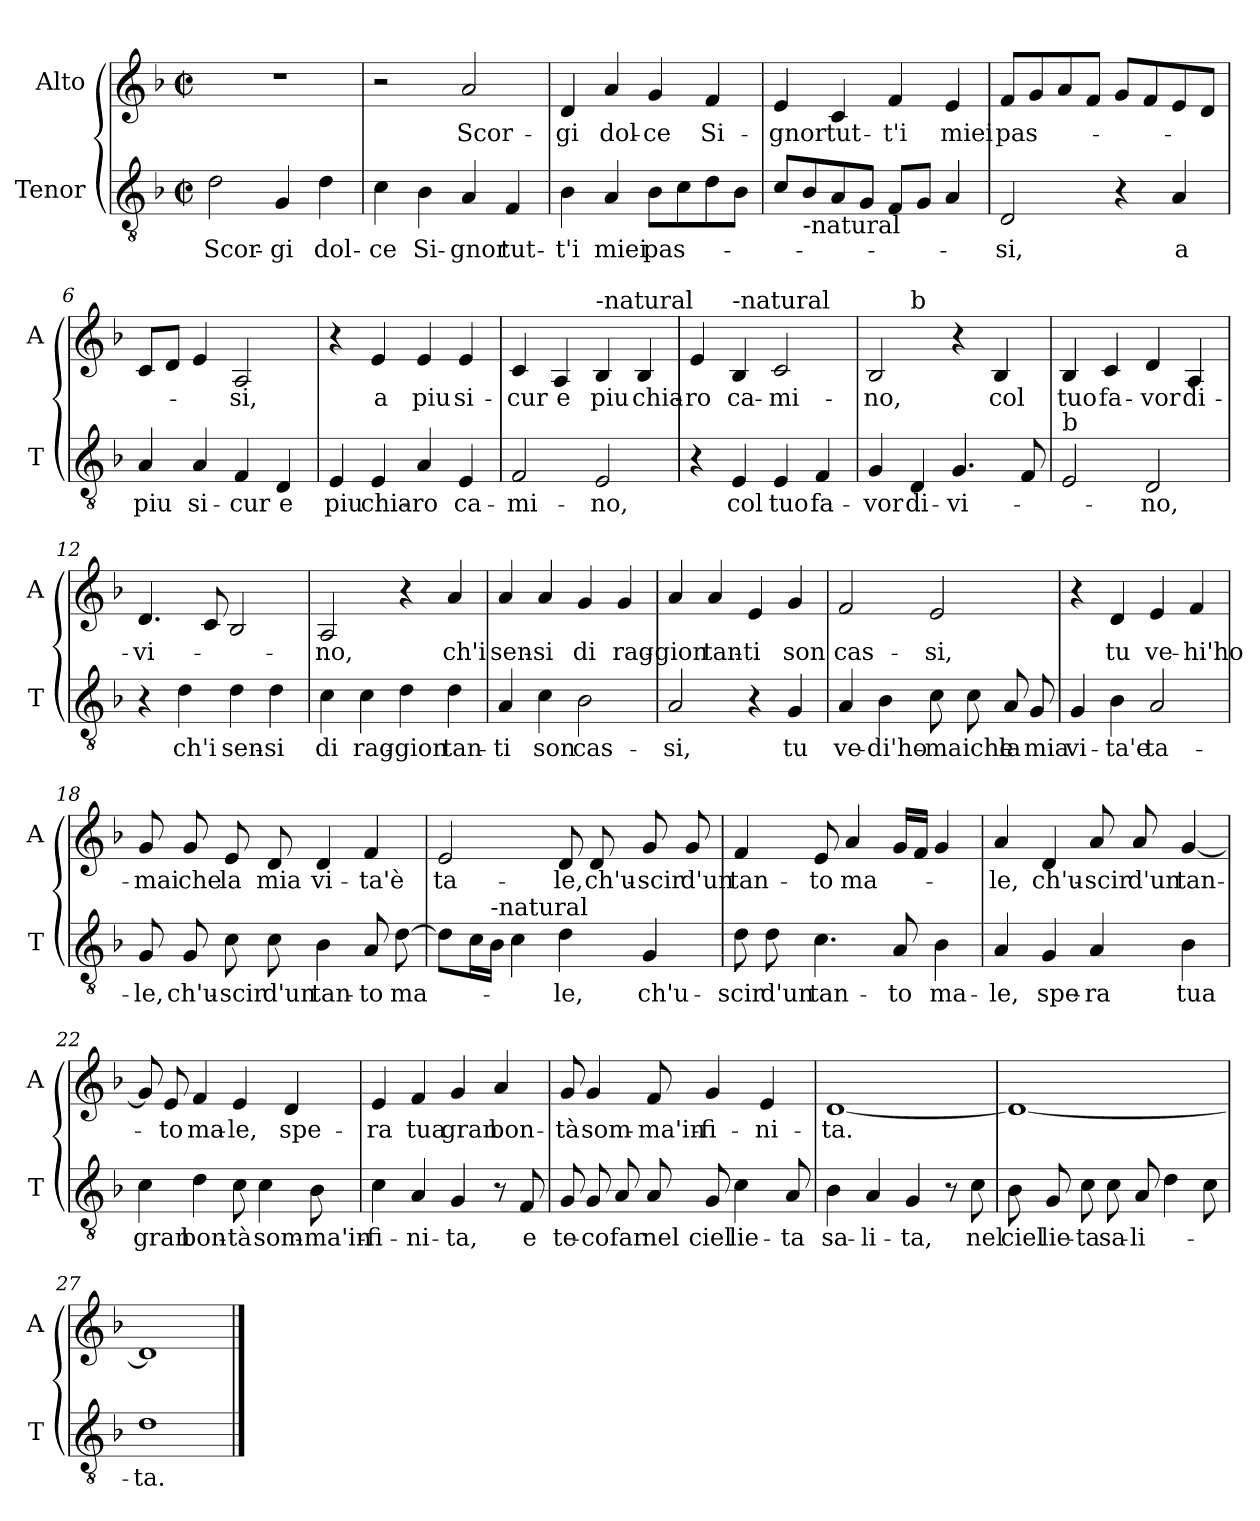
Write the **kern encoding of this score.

**kern	**text	**kern	**text
*part2	*part2	*part1	*part1
*staff2	*staff2	*staff1	*staff1
*I"Tenor	*	*I"Alto	*
*I'T	*	*I'A	*
*clefGv2	*	*clefG2	*
*k[b-]	*	*k[b-]	*
*F:	*	*F:	*
*M2/2	*	*M2/2	*
*met(c|)	*	*met(c|)	*
=1	=1	=1	=1
!	!LO:LY:b	!	!
2d\	Scor-	1r	.
!	!LO:LY:b	!	!
4G/	-gi	.	.
!	!LO:LY:b	!	!
4d\	dol-	.	.
=2	=2	=2	=2
!	!LO:LY:b	!	!
4c\	-ce	2r	.
!	!LO:LY:b	!	!
4B-\	Si-	.	.
!	!LO:LY:b	!	!LO:LY:b
4A/	-gnor	2a/	Scor-
!	!LO:LY:b	!	!
4F/	tut-	.	.
=3	=3	=3	=3
!	!LO:LY:b	!	!LO:LY:b
4B-\	-t'i	4d/	-gi
!	!LO:LY:b	!	!LO:LY:b
4A/	miei	4a/	dol-
!	!LO:LY:b	!	!LO:LY:b
8B-\L	pas-	4g/	-ce
8c\	.	.	.
!	!	!	!LO:LY:b
8d\	.	4f/	Si-
8B-\J	.	.	.
=4	=4	=4	=4
!	!	!	!LO:LY:b
8c/L	.	4e/	-gnor
!LO:TX:b:t=-natural	!	!	!
8B-/	.	.	.
!	!	!	!LO:LY:b
8A/	.	4c/	tut-
8G/J	.	.	.
!	!	!	!LO:LY:b
8F/L	.	4f/	-t'i
8G/J	.	.	.
!	!	!	!LO:LY:b
4A/	.	4e/	miei
!!LO:LB:g=z
=5	=5	=5	=5
!	!LO:LY:b	!	!LO:LY:b
2D/	-si,	8f/L	pas-
.	.	8g/	.
.	.	8a/	.
.	.	8f/J	.
4r	.	8g/L	.
.	.	8f/	.
!	!LO:LY:b	!	!
4A/	a	8e/	.
.	.	8d/J	.
=6	=6	=6	=6
!	!LO:LY:b	!	!
4A/	piu	8c/L	.
.	.	8d/J	.
!	!LO:LY:b	!	!
4A/	si-	4e/	.
!	!LO:LY:b	!	!LO:LY:b
4F/	-cur	2A/	-si,
!	!LO:LY:b	!	!
4D/	e	.	.
=7	=7	=7	=7
!	!LO:LY:b	!	!
4E/	piu	4r	.
!	!LO:LY:b	!	!LO:LY:b
4E/	chia-	4e/	a
!	!LO:LY:b	!	!LO:LY:b
4A/	-ro	4e/	piu
!	!LO:LY:b	!	!LO:LY:b
4E/	ca-	4e/	si-
=8	=8	=8	=8
!	!LO:LY:b	!	!LO:LY:b
2F/	-mi-	4c/	-cur
!	!	!	!LO:LY:b
.	.	4A/	e
!	!	!LO:TX:a:t=-natural	!
!	!LO:LY:b	!	!LO:LY:b
2E/	-no,	4B-/	piu
!	!	!	!LO:LY:b
.	.	4B-/	chia-
=9	=9	=9	=9
!	!	!	!LO:LY:b
4r	.	4e/	-ro
!	!	!LO:TX:a:t=-natural	!
!	!LO:LY:b	!	!LO:LY:b
4E/	col	4B-/	ca-
!	!LO:LY:b	!	!LO:LY:b
4E/	tuo	2c/	-mi-
!	!LO:LY:b	!	!
4F/	fa-	.	.
!!LO:LB:g=z
=10	=10	=10	=10
!	!LO:LY:b	!	!LO:LY:b
*	*	*^	*
4G/	-vor	2B-/	4ryy	-no,
!	!	!	!LO:TX:a:t=b	!
!	!LO:LY:b	!	!	!
4D/	di-	.	2.ryy	.
!	!LO:LY:b	!	!	!
4.G/	-vi-	4r	.	.
!	!	!	!	!LO:LY:b
.	.	4B-/	.	col
8F/	.	.	.	.
=11	=11	=11	=11	=11
!LO:TX:a:t=b	!	!	!	!
!	!	!	!	!LO:LY:b
*	*	*v	*v	*
2E/	.	4B-/	tuo
!	!	!	!LO:LY:b
.	.	4c/	fa-
!	!LO:LY:b	!	!LO:LY:b
2D/	-no,	4d/	-vor
!	!	!	!LO:LY:b
.	.	4A/	di-
=12	=12	=12	=12
!	!	!	!LO:LY:b
4r	.	4.d/	-vi-
!	!LO:LY:b	!	!
4d\	ch'i	.	.
.	.	8c/	.
!	!LO:LY:b	!	!
4d\	sen-	2B-/	.
!	!LO:LY:b	!	!
4d\	-si	.	.
=13	=13	=13	=13
!	!LO:LY:b	!	!LO:LY:b
4c\	di	2A/	-no,
!	!LO:LY:b	!	!
4c\	rag-	.	.
!	!LO:LY:b	!	!
4d\	-gion	4r	.
!	!LO:LY:b	!	!LO:LY:b
4d\	tan-	4a/	ch'i
!!LO:LB:g=z
=14	=14	=14	=14
!	!LO:LY:b	!	!LO:LY:b
4A/	-ti	4a/	sen-
!	!LO:LY:b	!	!LO:LY:b
4c\	son	4a/	-si
!	!LO:LY:b	!	!LO:LY:b
2B-\	cas-	4g/	di
!	!	!	!LO:LY:b
.	.	4g/	rag-
=15	=15	=15	=15
!	!LO:LY:b	!	!LO:LY:b
2A/	-si,	4a/	-gion
!	!	!	!LO:LY:b
.	.	4a/	tan-
!	!	!	!LO:LY:b
4r	.	4e/	-ti
!	!LO:LY:b	!	!LO:LY:b
4G/	tu	4g/	son
=16	=16	=16	=16
!	!LO:LY:b	!	!LO:LY:b
4A/	ve-	2f/	cas-
!	!LO:LY:b	!	!
4B-\	-di'ho-	.	.
!	!LO:LY:b	!	!LO:LY:b
8c\	-maiche	2e/	-si,
8c\	.	.	.
!	!LO:LY:b	!	!
8A/	la	.	.
!	!LO:LY:b	!	!
8G/	mia	.	.
=17	=17	=17	=17
!	!LO:LY:b	!	!
4G/	vi-	4r	.
!	!LO:LY:b	!	!LO:LY:b
4B-\	-ta'e	4d/	tu
!	!LO:LY:b	!	!LO:LY:b
2A/	ta-	4e/	ve-
!	!	!	!LO:LY:b
.	.	4f/	-hi'ho-
!!LO:PB:g=z
=18	=18	=18	=18
!	!LO:LY:b	!	!LO:LY:b
8G/	-le,	8g/	-mai
!	!LO:LY:b	!	!LO:LY:b
8G/	ch'u-	8g/	che
!	!LO:LY:b	!	!LO:LY:b
8c\	-scir	8e/	la
!	!LO:LY:b	!	!LO:LY:b
8c\	d'un	8d/	mia
!	!LO:LY:b	!	!LO:LY:b
4B-\	tan-	4d/	vi-
!	!LO:LY:b	!	!LO:LY:b
8A/	-to	4f/	-ta'è
!	!LO:LY:b	!	!
[8d\	ma-	.	.
=19	=19	=19	=19
!	!	!	!LO:LY:b
8d\L]	.	2e/	ta-
16c\L	.	.	.
!LO:TX:a:t=-natural	!	!	!
16B-\JJ	.	.	.
4c\	.	.	.
!	!LO:LY:b	!	!LO:LY:b
4d\	-le,	8d/	-le,
!	!	!	!LO:LY:b
.	.	8d/	ch'u-
!	!LO:LY:b	!	!LO:LY:b
4G/	ch'u-	8g/	-scir
!	!	!	!LO:LY:b
.	.	8g/	d'un
=20	=20	=20	=20
!	!LO:LY:b	!	!LO:LY:b
8d\	-scir	4f/	tan-
!	!LO:LY:b	!	!
8d\	d'un	.	.
!	!LO:LY:b	!	!LO:LY:b
4.c\	tan-	8e/	-to
!	!	!	!LO:LY:b
.	.	4a/	ma-
!	!LO:LY:b	!	!
8A/	-to	16g/LL	.
.	.	16f/JJ	.
!	!LO:LY:b	!	!
4B-\	ma-	4g/	.
!!LO:LB:g=z
=21	=21	=21	=21
!	!LO:LY:b	!	!LO:LY:b
4A/	-le,	4a/	-le,
!	!LO:LY:b	!	!LO:LY:b
4G/	spe-	4d/	ch'u-
!	!LO:LY:b	!	!LO:LY:b
4A/	-ra	8a/	-scir
!	!	!	!LO:LY:b
.	.	8a/	d'un
!	!LO:LY:b	!	!LO:LY:b
4B-\	tua	[4g/	tan-
=22	=22	=22	=22
!	!LO:LY:b	!	!
4c\	gran	8g/]	.
!	!	!	!LO:LY:b
.	.	8e/	-to
!	!LO:LY:b	!	!LO:LY:b
4d\	bon-	4f/	ma-
!	!LO:LY:b	!	!LO:LY:b
8c\	-tà	4e/	-le,
!	!LO:LY:b	!	!
4c\	som-	.	.
!	!	!	!LO:LY:b
.	.	4d/	spe-
!	!LO:LY:b	!	!
8B-\	-ma'in-	.	.
=23	=23	=23	=23
!	!LO:LY:b	!	!LO:LY:b
4c\	-fi-	4e/	-ra
!	!LO:LY:b	!	!LO:LY:b
4A/	-ni-	4f/	tua
!	!LO:LY:b	!	!LO:LY:b
4G/	-ta,	4g/	gran
!	!	!	!LO:LY:b
8r	.	4a/	bon-
!	!LO:LY:b	!	!
8F/	e	.	.
!!LO:LB:g=z
=24	=24	=24	=24
!	!LO:LY:b	!	!LO:LY:b
8G/	te-	8g/	-tà
!	!LO:LY:b	!	!LO:LY:b
8G/	-co	4g/	som-
!	!LO:LY:b	!	!
8A/	far	.	.
!	!LO:LY:b	!	!LO:LY:b
8A/	nel	8f/	-ma'in-
!	!LO:LY:b	!	!LO:LY:b
8G/	ciel	4g/	-fi-
!	!LO:LY:b	!	!
4c\	lie-	.	.
!	!	!	!LO:LY:b
.	.	4e/	-ni-
!	!LO:LY:b	!	!
8A/	-ta	.	.
=25	=25	=25	=25
!	!LO:LY:b	!	!LO:LY:b
4B-\	sa-	[1d	-ta.
!	!LO:LY:b	!	!
4A/	-li-	.	.
!	!LO:LY:b	!	!
4G/	-ta,	.	.
8r	.	.	.
!	!LO:LY:b	!	!
8c\	nel	.	.
=26	=26	=26	=26
!	!LO:LY:b	!	!
8B-\	ciel	1d_	.
!	!LO:LY:b	!	!
8G/	lie-	.	.
!	!LO:LY:b	!	!
8c\	-ta	.	.
!	!LO:LY:b	!	!
8c\	sa-	.	.
!	!LO:LY:b	!	!
8A/	-li-	.	.
4d\	.	.	.
8c\	.	.	.
=27	=27	=27	=27
!	!LO:LY:b	!	!
1d	-ta.	1d]	.
==	==	==	==
*-	*-	*-	*-
